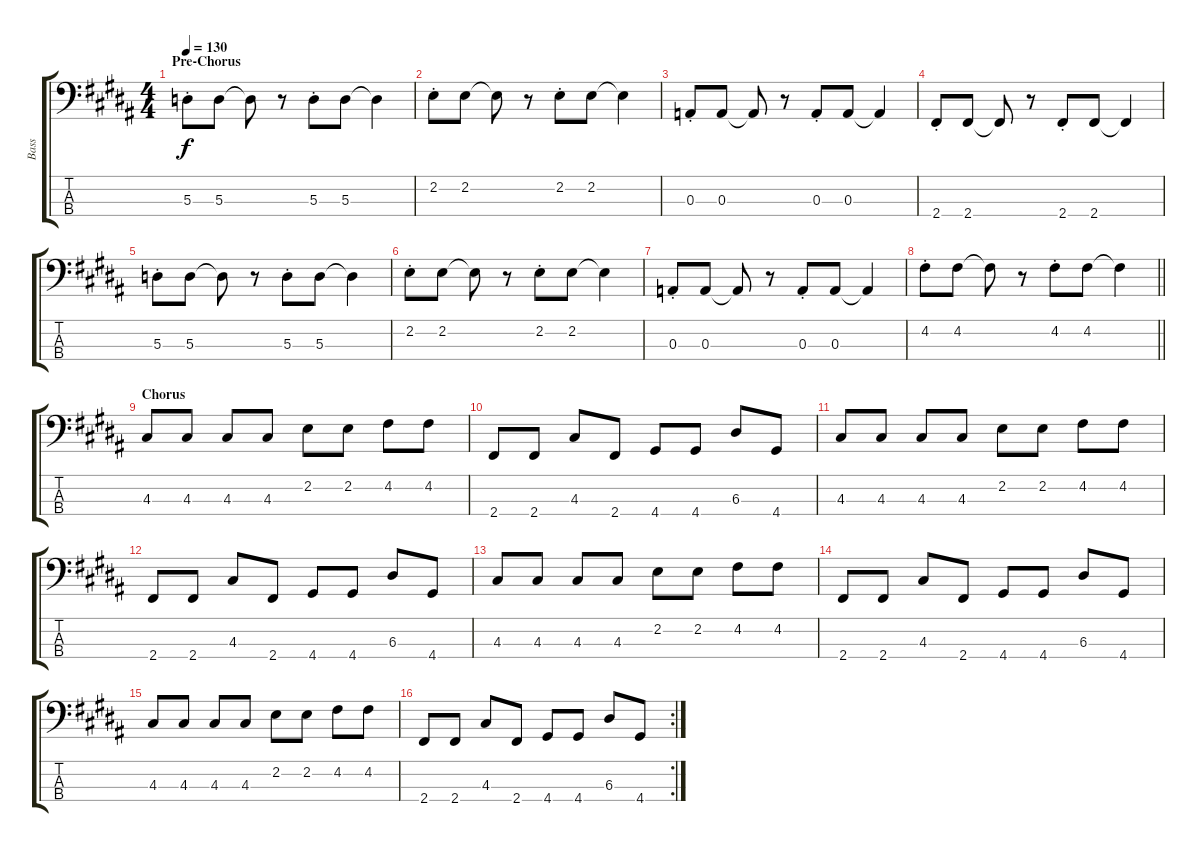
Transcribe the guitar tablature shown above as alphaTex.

\track ("Bass" "Bass") {instrument electricbasspick}
\staff {score tabs}
\tuning (G2 D2 A1 E1) {hide}
\ts (4 4)
\section ("" "Pre-Chorus")
\tempo 130
\clef f4
\ks b
5.3{st}.8{dy f} 5.3.8 5.3{t}.8 r.8 5.3{st}.8 5.3.8 5.3{t}.4 |
2.2{st}.8 2.2.8 2.2{t}.8 r.8 2.2{st}.8 2.2.8 2.2{t}.4 |
0.3{st}.8 0.3.8 0.3{t}.8 r.8 0.3{st}.8 0.3.8 0.3{t}.4 |
2.4{st}.8 2.4.8 2.4{t}.8 r.8 2.4{st}.8 2.4.8 2.4{t}.4 |
5.3{st}.8 5.3.8 5.3{t}.8 r.8 5.3{st}.8 5.3.8 5.3{t}.4 |
2.2{st}.8 2.2.8 2.2{t}.8 r.8 2.2{st}.8 2.2.8 2.2{t}.4 |
0.3{st}.8 0.3.8 0.3{t}.8 r.8 0.3{st}.8 0.3.8 0.3{t}.4 |
\barLineRight lightlight
4.2{st}.8 4.2.8 4.2{t}.8 r.8 4.2{st}.8 4.2.8 4.2{t}.4 |
\section ("" "Chorus")
4.3.8 4.3.8 4.3.8 4.3.8 2.2.8 2.2.8 4.2.8 4.2.8 |
2.4.8 2.4.8 4.3.8 2.4.8 4.4.8 4.4.8 6.3.8 4.4.8 |
4.3.8 4.3.8 4.3.8 4.3.8 2.2.8 2.2.8 4.2.8 4.2.8 |
2.4.8 2.4.8 4.3.8 2.4.8 4.4.8 4.4.8 6.3.8 4.4.8 |
4.3.8 4.3.8 4.3.8 4.3.8 2.2.8 2.2.8 4.2.8 4.2.8 |
2.4.8 2.4.8 4.3.8 2.4.8 4.4.8 4.4.8 6.3.8 4.4.8 |
4.3.8 4.3.8 4.3.8 4.3.8 2.2.8 2.2.8 4.2.8 4.2.8 |
\rc 2
2.4.8 2.4.8 4.3.8 2.4.8 4.4.8 4.4.8 6.3.8 4.4.8
